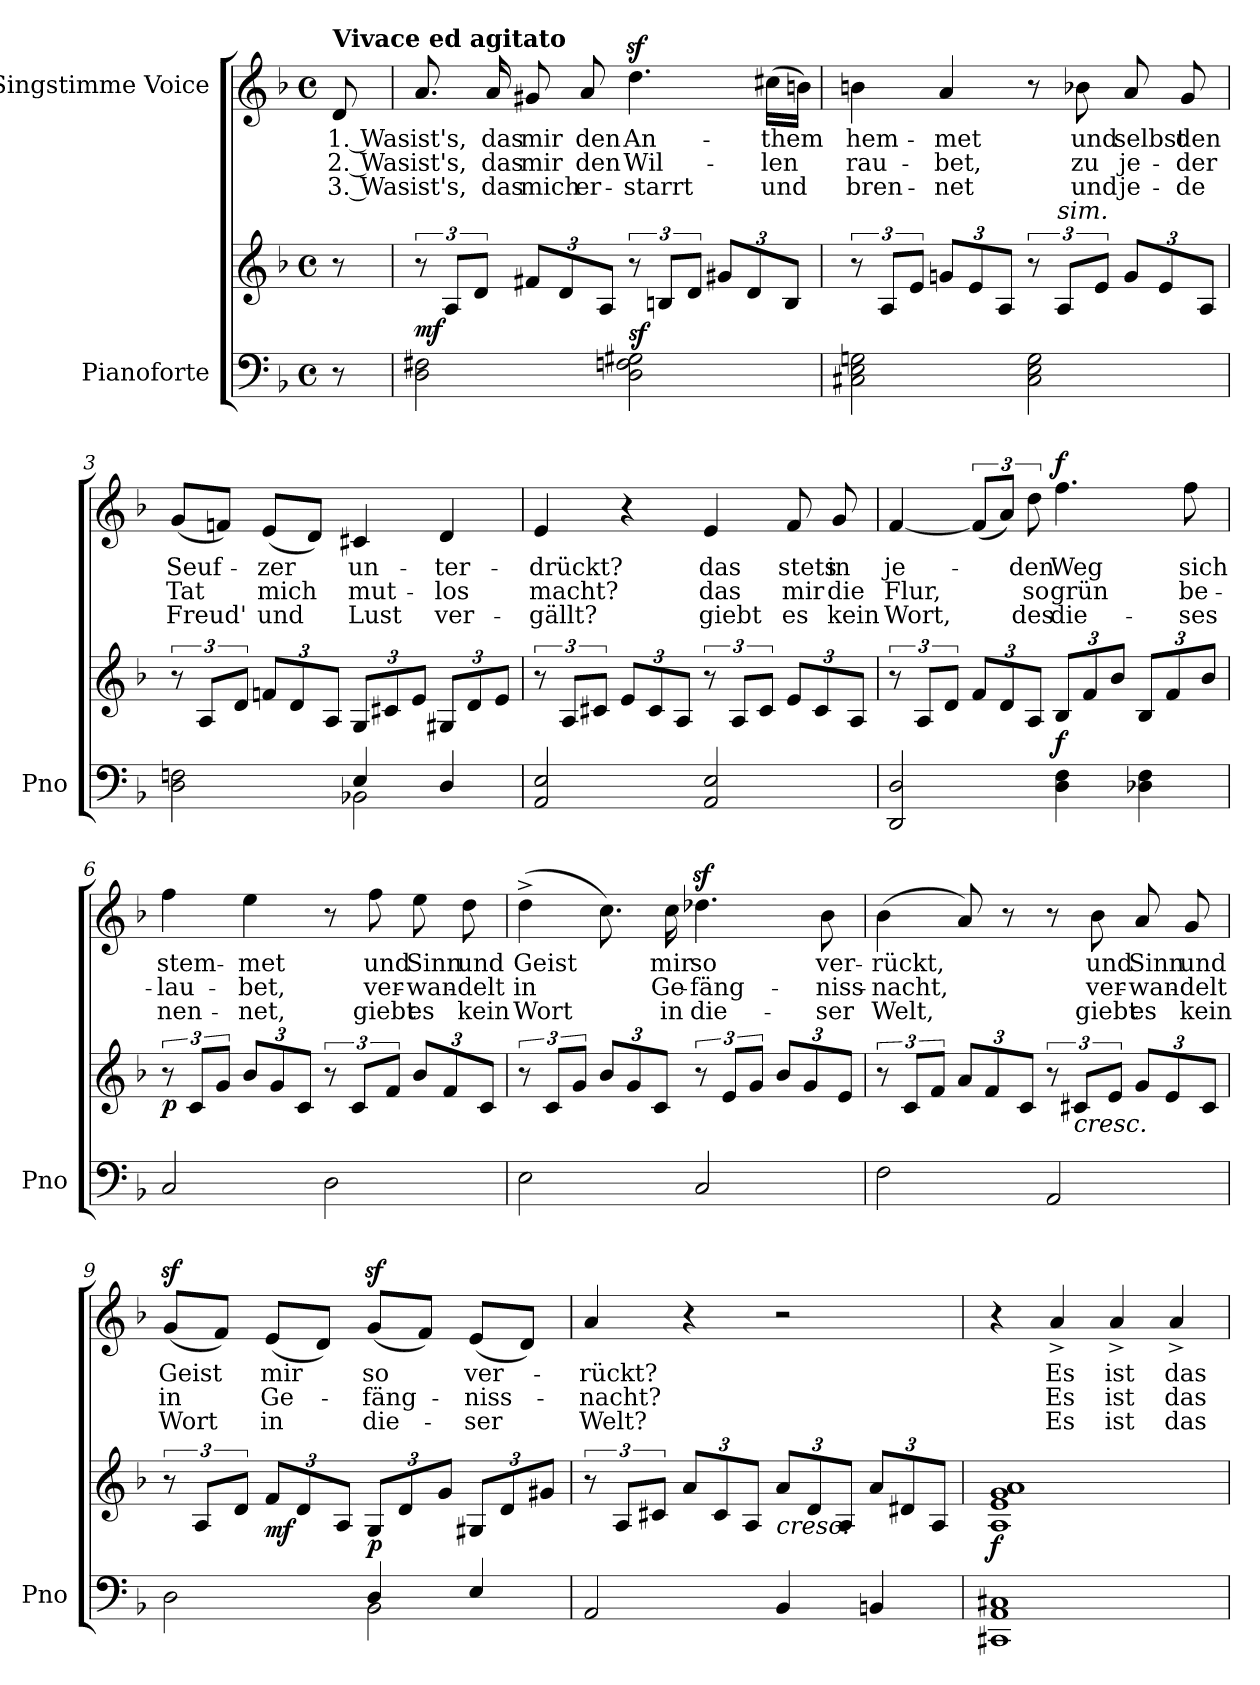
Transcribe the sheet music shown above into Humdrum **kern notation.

**kern	**kern	**dynam	**kern	**text	**text	**text	**dynam
*part2	*part2	*part2	*part1	*part1	*part1	*part1	*part1
*staff3	*staff2	*staff2/3	*staff1	*staff1	*staff1	*staff1	*staff1
*I"Pianoforte	*	*	*I"Singstimme Voice	*	*	*	*
*I'Pno	*	*	*	*	*	*	*
*clefF4	*clefG2	*	*clefG2	*	*	*	*
*k[b-]	*k[b-]	*	*k[b-]	*	*	*	*
*M4/4	*M4/4	*	*M4/4	*	*	*	*
*met(c)	*met(c)	*	*met(c)	*	*	*	*
=	=	=	=	=	=	=	=
!	!	!	!LO:TX:a:B:t=Vivace ed agitato	!	!	!	!
!	!	!	!	!LO:LY:b	!LO:LY:b	!LO:LY:b	!
8r	8r	.	8d/	1. Was	2. Was	3. Was	.
=1	=1	=1	=1	=1	=1	=1	=1
!	!	!LO:DY:b	!	!LO:LY:b	!LO:LY:b	!LO:LY:b	!
2D\ 2F#X\	12r	mf	8.a/	ist's,	ist's,	ist's,	.
.	12A/L	.	.	.	.	.	.
.	12d/J	.	.	.	.	.	.
!	!	!	!	!LO:LY:b	!LO:LY:b	!LO:LY:b	!
.	.	.	16a/	das	das	das	.
*	*Xbrackettup	*	*	*	*	*	*
!	!	!	!	!LO:LY:b	!LO:LY:b	!LO:LY:b	!
.	12f#X/L	.	8g#X/	mir	mir	mich	.
.	12d/	.	.	.	.	.	.
!	!	!	!	!LO:LY:b	!LO:LY:b	!LO:LY:b	!
.	.	.	8a/	den	den	er-	.
.	12A/J	.	.	.	.	.	.
*	*brackettup	*	*	*	*	*	*
!	!	!LO:DY:b	!	!LO:LY:b	!LO:LY:b	!LO:LY:b	!
2D\ 2Fn\ 2G#X\	12r	sf	4.ddz>\	An-	Wil-	-starrt	.
.	12Bn/L	.	.	.	.	.	.
.	12d/J	.	.	.	.	.	.
*	*Xbrackettup	*	*	*	*	*	*
.	12g#X/L	.	.	.	.	.	.
.	12d/	.	.	.	.	.	.
!	!	!	!	!LO:LY:b	!LO:LY:b	!LO:LY:b	!
.	.	.	(>16cc#X\LL	-them	-len	und	.
.	12B/J	.	.	.	.	.	.
.	.	.	16bn\JJ)	.	.	.	.
=2	=2	=2	=2	=2	=2	=2	=2
*	*brackettup	*	*	*	*	*	*
!	!	!	!	!LO:LY:b	!LO:LY:b	!LO:LY:b	!
2C#X\ 2E\ 2Gn\	12r	.	4bn\	hem-	rau-	bren-	.
.	12A/L	.	.	.	.	.	.
.	12e/J	.	.	.	.	.	.
*	*Xbrackettup	*	*	*	*	*	*
!	!	!	!	!LO:LY:b	!LO:LY:b	!LO:LY:b	!
.	12gn/L	.	4a/	-met	-bet,	-net	.
.	12e/	.	.	.	.	.	.
.	12A/J	.	.	.	.	.	.
*	*brackettup	*	*	*	*	*	*
2C#\ 2E\ 2G\	12r	.	8r	.	.	.	.
!	!LO:TX:a:i:t=sim.	!	!	!	!	!	!
.	12A/L	.	.	.	.	.	.
!	!	!	!	!LO:LY:b	!LO:LY:b	!LO:LY:b	!
.	.	.	8b-X\	und	zu	und	.
.	12e/J	.	.	.	.	.	.
*	*Xbrackettup	*	*	*	*	*	*
!	!	!	!	!LO:LY:b	!LO:LY:b	!LO:LY:b	!
.	12g/L	.	8a/	selbst	je-	je-	.
.	12e/	.	.	.	.	.	.
!	!	!	!	!LO:LY:b	!LO:LY:b	!LO:LY:b	!
.	.	.	8g/	den	-der	-de	.
.	12A/J	.	.	.	.	.	.
=3	=3	=3	=3	=3	=3	=3	=3
*^	*	*	*	*	*	*	*
*	*	*brackettup	*	*	*	*	*	*
!	!	!	!	!	!LO:LY:b	!LO:LY:b	!LO:LY:b	!
2D\ 2Fn\	2ryy	12r	.	(<8g/L	Seuf-	Tat	Freud'	.
.	.	12A/L	.	.	.	.	.	.
.	.	.	.	8fn/J)	.	.	.	.
.	.	12d/J	.	.	.	.	.	.
*	*	*Xbrackettup	*	*	*	*	*	*
!	!	!	!	!	!LO:LY:b	!LO:LY:b	!LO:LY:b	!
.	.	12fn/L	.	(<8e/L	-zer	mich	und	.
.	.	12d/	.	.	.	.	.	.
.	.	.	.	8d/J)	.	.	.	.
.	.	12A/J	.	.	.	.	.	.
!	!	!	!	!	!LO:LY:b	!LO:LY:b	!LO:LY:b	!
4E/	2BB-X\	12G/L	.	4c#X/	un-	mut-	Lust	.
.	.	12c#X/	.	.	.	.	.	.
.	.	12e/J	.	.	.	.	.	.
!	!	!	!	!	!LO:LY:b	!LO:LY:b	!LO:LY:b	!
4D/	.	12G#X/L	.	4d/	-ter-	-los	ver-	.
.	.	12d/	.	.	.	.	.	.
.	.	12e/J	.	.	.	.	.	.
*v	*v	*	*	*	*	*	*	*
!!LO:LB:g=z
=4	=4	=4	=4	=4	=4	=4	=4
*	*brackettup	*	*	*	*	*	*
!	!	!	!	!LO:LY:b	!LO:LY:b	!LO:LY:b	!
2AA/ 2E/	12r	.	4e/	-drückt?	macht?	-gällt?	.
.	12A/L	.	.	.	.	.	.
.	12c#X/J	.	.	.	.	.	.
*	*Xbrackettup	*	*	*	*	*	*
.	12e/L	.	4r	.	.	.	.
.	12c#/	.	.	.	.	.	.
.	12A/J	.	.	.	.	.	.
*	*brackettup	*	*	*	*	*	*
!	!	!	!	!LO:LY:b	!LO:LY:b	!LO:LY:b	!
2AA/ 2E/	12r	.	4e/	das	das	giebt	.
.	12A/L	.	.	.	.	.	.
.	12c#/J	.	.	.	.	.	.
*	*Xbrackettup	*	*	*	*	*	*
!	!	!	!	!LO:LY:b	!LO:LY:b	!LO:LY:b	!
.	12e/L	.	8f/	stets	mir	es	.
.	12c#/	.	.	.	.	.	.
!	!	!	!	!LO:LY:b	!LO:LY:b	!LO:LY:b	!
.	.	.	8g/	in	die	kein	.
.	12A/J	.	.	.	.	.	.
=5	=5	=5	=5	=5	=5	=5	=5
*	*brackettup	*	*	*	*	*	*
!	!	!	!	!LO:LY:b	!LO:LY:b	!LO:LY:b	!
2DD/ 2D/	12r	.	[4f/	je-	Flur,	Wort,	.
.	12A/L	.	.	.	.	.	.
.	12d/J	.	.	.	.	.	.
*	*Xbrackettup	*	*	*	*	*	*
.	12f/L	.	(<12f/L]	.	.	.	.
.	12d/	.	12a/J)	.	.	.	.
!	!	!	!	!LO:LY:b	!LO:LY:b	!LO:LY:b	!
.	12A/J	.	12dd\	-den	so	des	.
!	!	!LO:DY:b	!	!LO:LY:b	!LO:LY:b	!LO:LY:b	!LO:DY:a
4D\ 4F\	12B-/L	f	4.ff\	Weg	grün	die-	f
.	12f/	.	.	.	.	.	.
.	12b-/J	.	.	.	.	.	.
4D-X\ 4F\	12B-/L	.	.	.	.	.	.
.	12f/	.	.	.	.	.	.
!	!	!	!	!LO:LY:b	!LO:LY:b	!LO:LY:b	!
.	.	.	8ff\	sich	be-	-ses	.
.	12b-/J	.	.	.	.	.	.
=6	=6	=6	=6	=6	=6	=6	=6
*	*brackettup	*	*	*	*	*	*
!	!	!LO:DY:b	!	!LO:LY:b	!LO:LY:b	!LO:LY:b	!
2C/	12r	p	4ff\	stem-	-lau-	nen-	.
.	12c/L	.	.	.	.	.	.
.	12g/J	.	.	.	.	.	.
*	*Xbrackettup	*	*	*	*	*	*
!	!	!	!	!LO:LY:b	!LO:LY:b	!LO:LY:b	!
.	12b-/L	.	4ee\	-met	-bet,	-net,	.
.	12g/	.	.	.	.	.	.
.	12c/J	.	.	.	.	.	.
*	*brackettup	*	*	*	*	*	*
2D\	12r	.	8r	.	.	.	.
.	12c/L	.	.	.	.	.	.
!	!	!	!	!LO:LY:b	!LO:LY:b	!LO:LY:b	!
.	.	.	8ff\	und	ver-	giebt	.
.	12f/J	.	.	.	.	.	.
*	*Xbrackettup	*	*	*	*	*	*
!	!	!	!	!LO:LY:b	!LO:LY:b	!LO:LY:b	!
.	12b-/L	.	8ee\	Sinn	-wan-	es	.
.	12f/	.	.	.	.	.	.
!	!	!	!	!LO:LY:b	!LO:LY:b	!LO:LY:b	!
.	.	.	8dd\	und	-delt	kein	.
.	12c/J	.	.	.	.	.	.
=7	=7	=7	=7	=7	=7	=7	=7
*	*brackettup	*	*	*	*	*	*
!	!	!	!	!LO:LY:b	!LO:LY:b	!LO:LY:b	!
2E\	12r	.	(>4dd^\	Geist	in	Wort	.
.	12c/L	.	.	.	.	.	.
.	12g/J	.	.	.	.	.	.
*	*Xbrackettup	*	*	*	*	*	*
.	12b-/L	.	8.cc\)	.	.	.	.
.	12g/	.	.	.	.	.	.
.	12c/J	.	.	.	.	.	.
!	!	!	!	!LO:LY:b	!LO:LY:b	!LO:LY:b	!
.	.	.	16cc\	mir	Ge-	in	.
*	*brackettup	*	*	*	*	*	*
!	!	!	!	!LO:LY:b	!LO:LY:b	!LO:LY:b	!
2C/	12r	.	4.dd-Xz>\	so	-fäng-	die-	.
.	12e/L	.	.	.	.	.	.
.	12g/J	.	.	.	.	.	.
*	*Xbrackettup	*	*	*	*	*	*
.	12b-/L	.	.	.	.	.	.
.	12g/	.	.	.	.	.	.
!	!	!	!	!LO:LY:b	!LO:LY:b	!LO:LY:b	!
.	.	.	8b-\	ver-	-niss-	-ser	.
.	12e/J	.	.	.	.	.	.
!!LO:LB:g=z
=8	=8	=8	=8	=8	=8	=8	=8
*	*brackettup	*	*	*	*	*	*
!	!	!	!	!LO:LY:b	!LO:LY:b	!LO:LY:b	!
2F\	12r	.	(>4b-\	-rückt,	-nacht,	Welt,	.
.	12c/L	.	.	.	.	.	.
.	12f/J	.	.	.	.	.	.
*	*Xbrackettup	*	*	*	*	*	*
.	12a/L	.	8a/)	.	.	.	.
.	12f/	.	.	.	.	.	.
.	.	.	8r	.	.	.	.
.	12c/J	.	.	.	.	.	.
*	*brackettup	*	*	*	*	*	*
2AA/	12r	.	8r	.	.	.	.
!	!LO:TX:b:i:t=cresc.	!	!	!	!	!	!
.	12c#X/L	.	.	.	.	.	.
!	!	!	!	!LO:LY:b	!LO:LY:b	!LO:LY:b	!
.	.	.	8b-\	und	ver-	giebt	.
.	12e/J	.	.	.	.	.	.
*	*Xbrackettup	*	*	*	*	*	*
!	!	!	!	!LO:LY:b	!LO:LY:b	!LO:LY:b	!
.	12g/L	.	8a/	Sinn	-wan-	es	.
.	12e/	.	.	.	.	.	.
!	!	!	!	!LO:LY:b	!LO:LY:b	!LO:LY:b	!
.	.	.	8g/	und	-delt	kein	.
.	12c#/J	.	.	.	.	.	.
=9	=9	=9	=9	=9	=9	=9	=9
*^	*	*	*	*	*	*	*
*	*	*brackettup	*	*	*	*	*	*
!	!	!	!	!	!LO:LY:b	!LO:LY:b	!LO:LY:b	!
2D\	2ryy	12r	.	(<8gz>/L	Geist	in	Wort	.
.	.	12A/L	.	.	.	.	.	.
.	.	.	.	8f/J)	.	.	.	.
.	.	12d/J	.	.	.	.	.	.
*	*	*Xbrackettup	*	*	*	*	*	*
!	!	!	!LO:DY:b	!	!LO:LY:b	!LO:LY:b	!LO:LY:b	!
.	.	12f/L	mf	(<8e/L	mir	Ge-	in	.
.	.	12d/	.	.	.	.	.	.
.	.	.	.	8d/J)	.	.	.	.
.	.	12A/J	.	.	.	.	.	.
!	!	!	!LO:DY:b	!	!LO:LY:b	!LO:LY:b	!LO:LY:b	!
4D/	2BB-\	12G/L	p	(<8gz>/L	so	-fäng-	die-	.
.	.	12d/	.	.	.	.	.	.
.	.	.	.	8f/J)	.	.	.	.
.	.	12g/J	.	.	.	.	.	.
!	!	!	!	!	!LO:LY:b	!LO:LY:b	!LO:LY:b	!
4E/	.	12G#X/L	.	(<8e/L	ver-	-niss-	-ser	.
.	.	12d/	.	.	.	.	.	.
.	.	.	.	8d/J)	.	.	.	.
.	.	12g#X/J	.	.	.	.	.	.
*v	*v	*	*	*	*	*	*	*
=10	=10	=10	=10	=10	=10	=10	=10
*	*brackettup	*	*	*	*	*	*
!	!	!	!	!LO:LY:b	!LO:LY:b	!LO:LY:b	!
2AA/	12r	.	4a/	-rückt?	-nacht?	Welt?	.
.	12A/L	.	.	.	.	.	.
.	12c#X/J	.	.	.	.	.	.
*	*Xbrackettup	*	*	*	*	*	*
.	12a/L	.	4r	.	.	.	.
.	12c#/	.	.	.	.	.	.
.	12A/J	.	.	.	.	.	.
!	!LO:TX:b:i:t=cresc.	!	!	!	!	!	!
4BB-/	12a/L	.	2r	.	.	.	.
.	12d/	.	.	.	.	.	.
.	12A/J	.	.	.	.	.	.
4BBn/	12a/L	.	.	.	.	.	.
.	12d#X/	.	.	.	.	.	.
.	12A/J	.	.	.	.	.	.
=11	=11	=11	=11	=11	=11	=11	=11
!	!	!LO:DY:b	!	!	!	!	!
1CC#X 1AA 1C#X	1A 1e 1g 1a	f	4r	.	.	.	.
!	!	!	!	!LO:LY:b	!LO:LY:b	!LO:LY:b	!
.	.	.	4a^/	Es	Es	Es	.
!	!	!	!	!LO:LY:b	!LO:LY:b	!LO:LY:b	!
.	.	.	4a^/	ist	ist	ist	.
!	!	!	!	!LO:LY:b	!LO:LY:b	!LO:LY:b	!
.	.	.	4a^/	das	das	das	.
=	=	=	=	=	=	=	=
*-	*-	*-	*-	*-	*-	*-	*-
